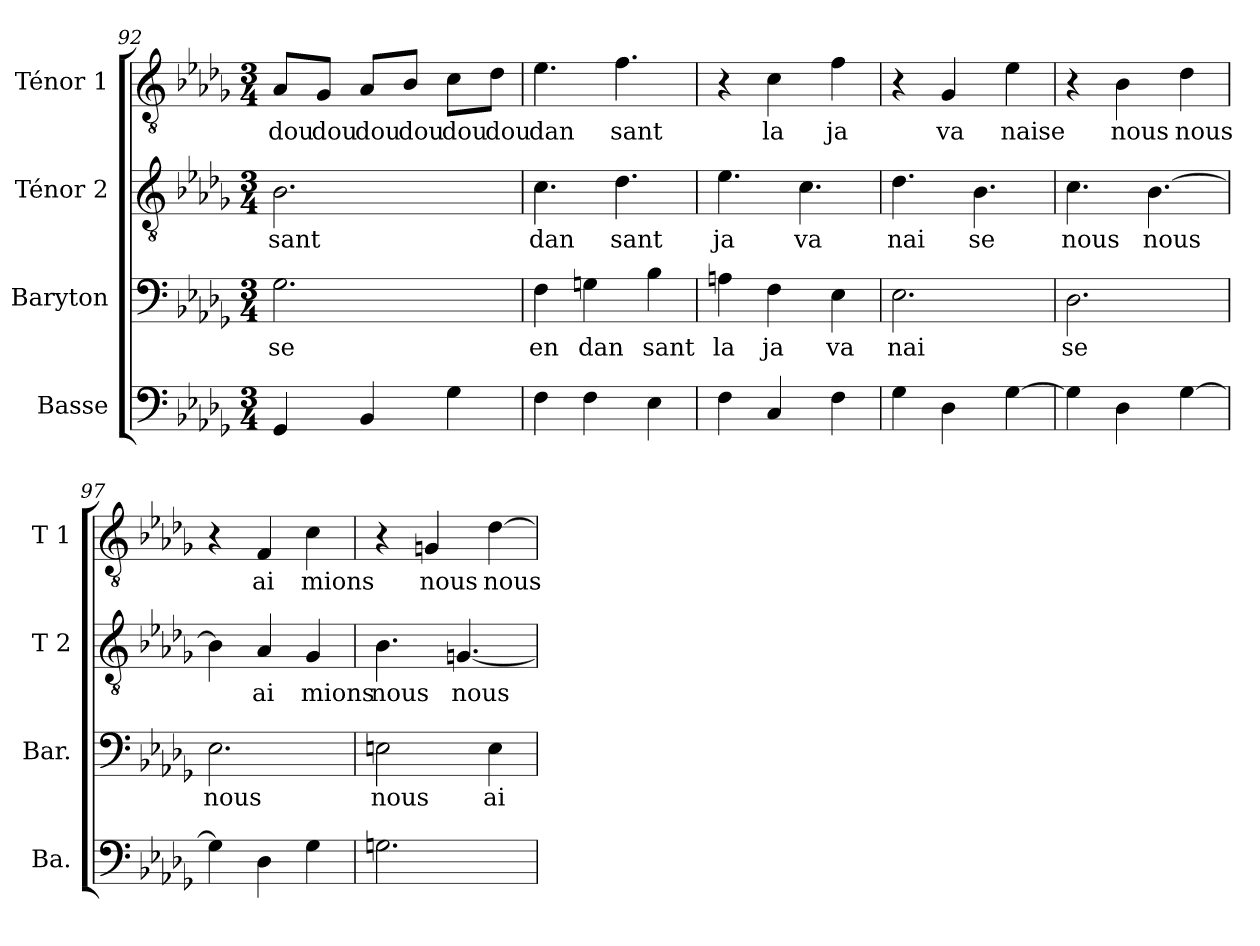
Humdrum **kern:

**kern	**kern	**text	**kern	**text	**kern	**text
*part4	*part3	*part3	*part2	*part2	*part1	*part1
*staff4	*staff3	*staff3	*staff2	*staff2	*staff1	*staff1
*I"Basse	*I"Baryton	*	*I"Ténor 2	*	*I"Ténor 1	*
*I'Ba.	*I'Bar.	*	*I'T 2	*	*I'T 1	*
*clefF4	*clefF4	*	*clefGv2	*	*clefGv2	*
*ITrd7c12	*	*	*	*	*	*
*k[b-e-a-d-g-]	*k[b-e-a-d-g-]	*	*k[b-e-a-d-g-]	*	*k[b-e-a-d-g-]	*
*D-:	*D-:	*	*D-:	*	*D-:	*
*M3/4	*M3/4	*	*M3/4	*	*M3/4	*
=92	=92	=92	=92	=92	=92	=92
!	!	!LO:LY:b	!	!	!	!
!	!	!	!	!LO:LY:b	!	!
!	!	!	!	!	!	!LO:LY:b
4GGG-/	2.G-\	se	2.B-\	sant	8A-/L	dou
!	!	!	!	!	!	!LO:LY:b
.	.	.	.	.	8G-/J	dou
!	!	!	!	!	!	!LO:LY:b
4BBB-/	.	.	.	.	8A-/L	dou
!	!	!	!	!	!	!LO:LY:b
.	.	.	.	.	8B-/J	dou
!	!	!	!	!	!	!LO:LY:b
4GG-\	.	.	.	.	8c\L	dou
!	!	!	!	!	!	!LO:LY:b
.	.	.	.	.	8d-\J	dou
=93	=93	=93	=93	=93	=93	=93
!	!	!LO:LY:b	!	!	!	!
!	!	!	!	!LO:LY:b	!	!
!	!	!	!	!	!	!LO:LY:b
4FF\	4F\	en	4.c\	dan	4.e-\	dan
!	!	!LO:LY:b	!	!	!	!
4FF\	4Gn\	dan	.	.	.	.
!	!	!	!	!LO:LY:b	!	!
!	!	!	!	!	!	!LO:LY:b
.	.	.	4.d-\	sant	4.f\	sant
!	!	!LO:LY:b	!	!	!	!
4EE-\	4B-\	sant	.	.	.	.
=94	=94	=94	=94	=94	=94	=94
!	!	!LO:LY:b	!	!	!	!
!	!	!	!	!LO:LY:b	!	!
4FF\	4An\	la	4.e-\	ja	4r	.
!	!	!LO:LY:b	!	!	!	!
!	!	!	!	!	!	!LO:LY:b
4CC/	4F\	ja	.	.	4c\	la
!	!	!	!	!LO:LY:b	!	!
.	.	.	4.c\	va	.	.
!	!	!LO:LY:b	!	!	!	!
!	!	!	!	!	!	!LO:LY:b
4FF\	4E-\	va	.	.	4f\	ja
=95	=95	=95	=95	=95	=95	=95
!	!	!LO:LY:b	!	!	!	!
!	!	!	!	!LO:LY:b	!	!
4GG-\	2.E-\	nai	4.d-\	nai	4r	.
!	!	!	!	!	!	!LO:LY:b
4DD-\	.	.	.	.	4G-/	va
!	!	!	!	!LO:LY:b	!	!
.	.	.	4.B-\	se	.	.
!	!	!	!	!	!	!LO:LY:b
[4GG-\	.	.	.	.	4e-\	naise
=96	=96	=96	=96	=96	=96	=96
!	!	!LO:LY:b	!	!	!	!
!	!	!	!	!LO:LY:b	!	!
4GG-\]	2.D-\	se	4.c\	nous	4r	.
!	!	!	!	!	!	!LO:LY:b
4DD-\	.	.	.	.	4B-\	nous
!	!	!	!	!LO:LY:b	!	!
.	.	.	[4.B-\	nous	.	.
!	!	!	!	!	!	!LO:LY:b
[4GG-\	.	.	.	.	4d-\	nous
!!LO:LB:g=z
=97	=97	=97	=97	=97	=97	=97
!	!	!LO:LY:b	!	!	!	!
4GG-\]	2.E-\	nous	4B-\]	.	4r	.
!	!	!	!	!LO:LY:b	!	!
!	!	!	!	!	!	!LO:LY:b
4DD-\	.	.	4A-/	ai	4F/	ai
!	!	!	!	!LO:LY:b	!	!
!	!	!	!	!	!	!LO:LY:b
4GG-\	.	.	4G-/	mions	4c\	mions
=98	=98	=98	=98	=98	=98	=98
!	!	!LO:LY:b	!	!	!	!
!	!	!	!	!LO:LY:b	!	!
2.GGn\	2En\	nous	4.B-\	nous	4r	.
!	!	!	!	!	!	!LO:LY:b
.	.	.	.	.	4Gn/	nous
!	!	!	!	!LO:LY:b	!	!
.	.	.	[4.Gn/	nous	.	.
!	!	!LO:LY:b	!	!	!	!
!	!	!	!	!	!	!LO:LY:b
.	4E\	ai	.	.	[4d-\	nous
=	=	=	=	=	=	=
*-	*-	*-	*-	*-	*-	*-
